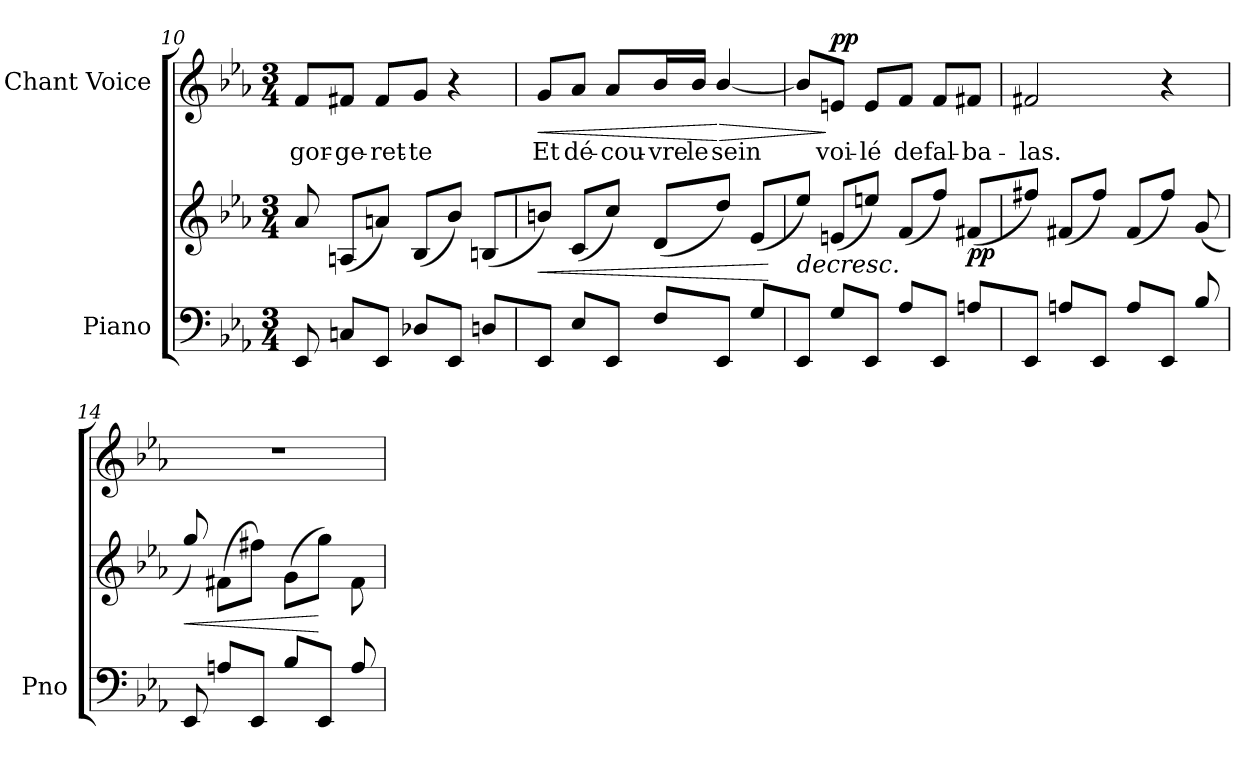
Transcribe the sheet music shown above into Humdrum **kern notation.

**kern	**kern	**dynam	**kern	**text	**dynam
*part2	*part2	*part2	*part1	*part1	*part1
*staff3	*staff2	*staff2/3	*staff1	*staff1	*staff1
*I"Piano	*	*	*I"Chant Voice	*	*
*I'Pno	*	*	*	*	*
*clefF4	*clefG2	*	*clefG2	*	*
*k[b-e-a-]	*k[b-e-a-]	*	*k[b-e-a-]	*	*
*M3/4	*M3/4	*	*M3/4	*	*
=10	=10	=10	=10	=10	=10
8EE-/	8a-/	.	8f/L	gor-	.
8Cn/L	(8An/L	.	8f#X/J	-ge-	.
8EE-/J	8an/J)	.	8f#/L	-ret-	.
8D-X/L	(8B-/L	.	8g/J	-te	.
8EE-/J	8b-/J)	.	4r	.	.
8Dn/L	(8Bn/L	.	.	.	.
=11	=11	=11	=11	=11	=11
!	!	!LO:HP:b	!	!	!LO:HP:b
8EE-/J	8bn/J)	<	8g/L	Et	<
8E-/L	(8c/L	.	8a-/J	dé-	.
8EE-/J	8cc/J)	.	8a-/L	-cou-	.
8F/L	(8d/L	.	16b-/L	-vre	.
.	.	.	16b-/JJ	le	.
!	!	!	!	!	!LO:HP:n=1:b
8EE-/J	8dd/J)	.	[4b-/	sein	[ >
8G/L	(8e-/L	.	.	.	.
.	.	[	.	.	.
=12	=12	=12	=12	=12	=12
!	!	!LO:HP:b	!	!	!
8EE-/J	8ee-/J)	>	8b-/L]	.	.
!	!	!	!	!	!LO:DY:n=1:a
8G/L	(8en/L	.	8en/J	voi-	] pp
8EE-/J	8een/J)	.	8e/L	-lé	.
8A-/L	(8f/L	.	8f/J	de	.
8EE-/J	8ff/J)	.	8f/L	fal-	.
!	!	!LO:DY:b	!	!	!
8An/L	(8f#X/L	pp	8f#X/J	-ba-	.
.	.	]	.	.	.
=13	=13	=13	=13	=13	=13
8EE-/J	8ff#X/J)	.	2f#X/	-las.	.
8An/L	(8f#X/L	.	.	.	.
8EE-/J	8ff#/J)	.	.	.	.
8A/L	(8f#/L	.	.	.	.
8EE-/J	8ff#/J)	.	4r	.	.
8B-/	(8g/	.	.	.	.
=14	=14	=14	=14	=14	=14
!	!	!LO:HP:b	!	!	!
8EE-/	8gg/)	<	2.r	.	.
8An/L	(8f#X\L	.	.	.	.
8EE-/J	8ff#X\J)	.	.	.	.
8B-/L	(8g\L	.	.	.	.
8EE-/J	8gg\J)	[	.	.	.
8A/L	8f#\L	.	.	.	.
=	=	=	=	=	=
*-	*-	*-	*-	*-	*-
